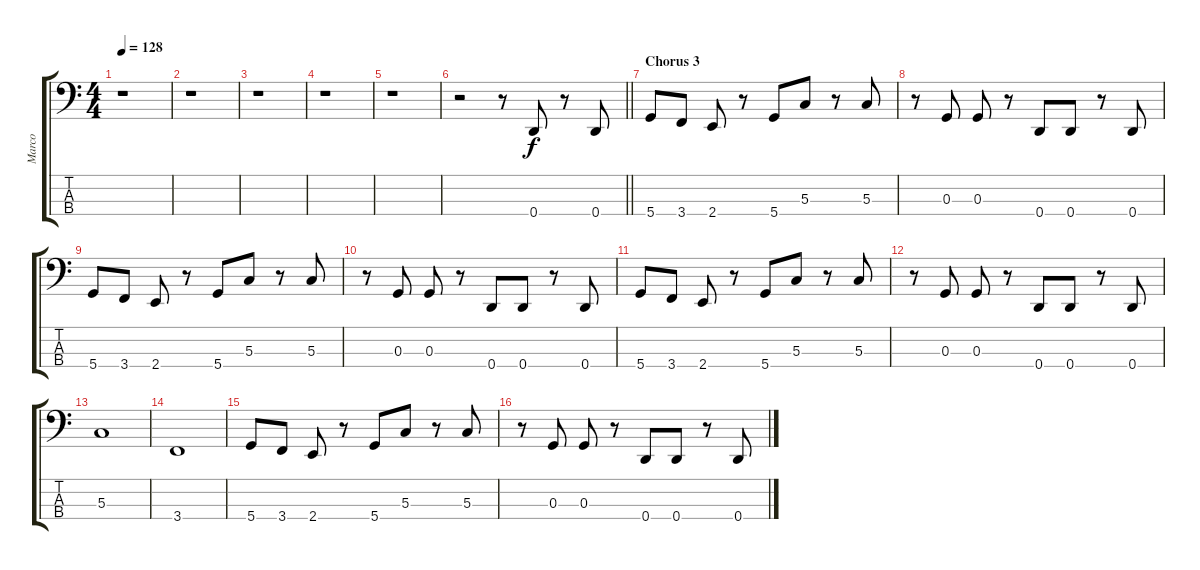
\track ("Marco" "Marco") {instrument electricbassfinger}
\staff {score tabs}
\tuning (F2 C2 G1 D1) {hide}
\ts (4 4)
\tempo 128
\clef f4
\ks c
r.1{dy f} |
r.1 |
r.1 |
r.1 |
r.1 |
\barLineRight lightlight
r.2 r.8 0.4.8 r.8 0.4.8 |
\section ("" "Chorus 3")
5.4.8 3.4.8 2.4.8 r.8 5.4.8 5.3.8 r.8 5.3.8 |
r.8 0.3.8 0.3.8 r.8 0.4.8 0.4.8 r.8 0.4.8 |
5.4.8 3.4.8 2.4.8 r.8 5.4.8 5.3.8 r.8 5.3.8 |
r.8 0.3.8 0.3.8 r.8 0.4.8 0.4.8 r.8 0.4.8 |
5.4.8 3.4.8 2.4.8 r.8 5.4.8 5.3.8 r.8 5.3.8 |
r.8 0.3.8 0.3.8 r.8 0.4.8 0.4.8 r.8 0.4.8 |
5.3.1 |
3.4.1 |
5.4.8 3.4.8 2.4.8 r.8 5.4.8 5.3.8 r.8 5.3.8 |
r.8 0.3.8 0.3.8 r.8 0.4.8 0.4.8 r.8 0.4.8
